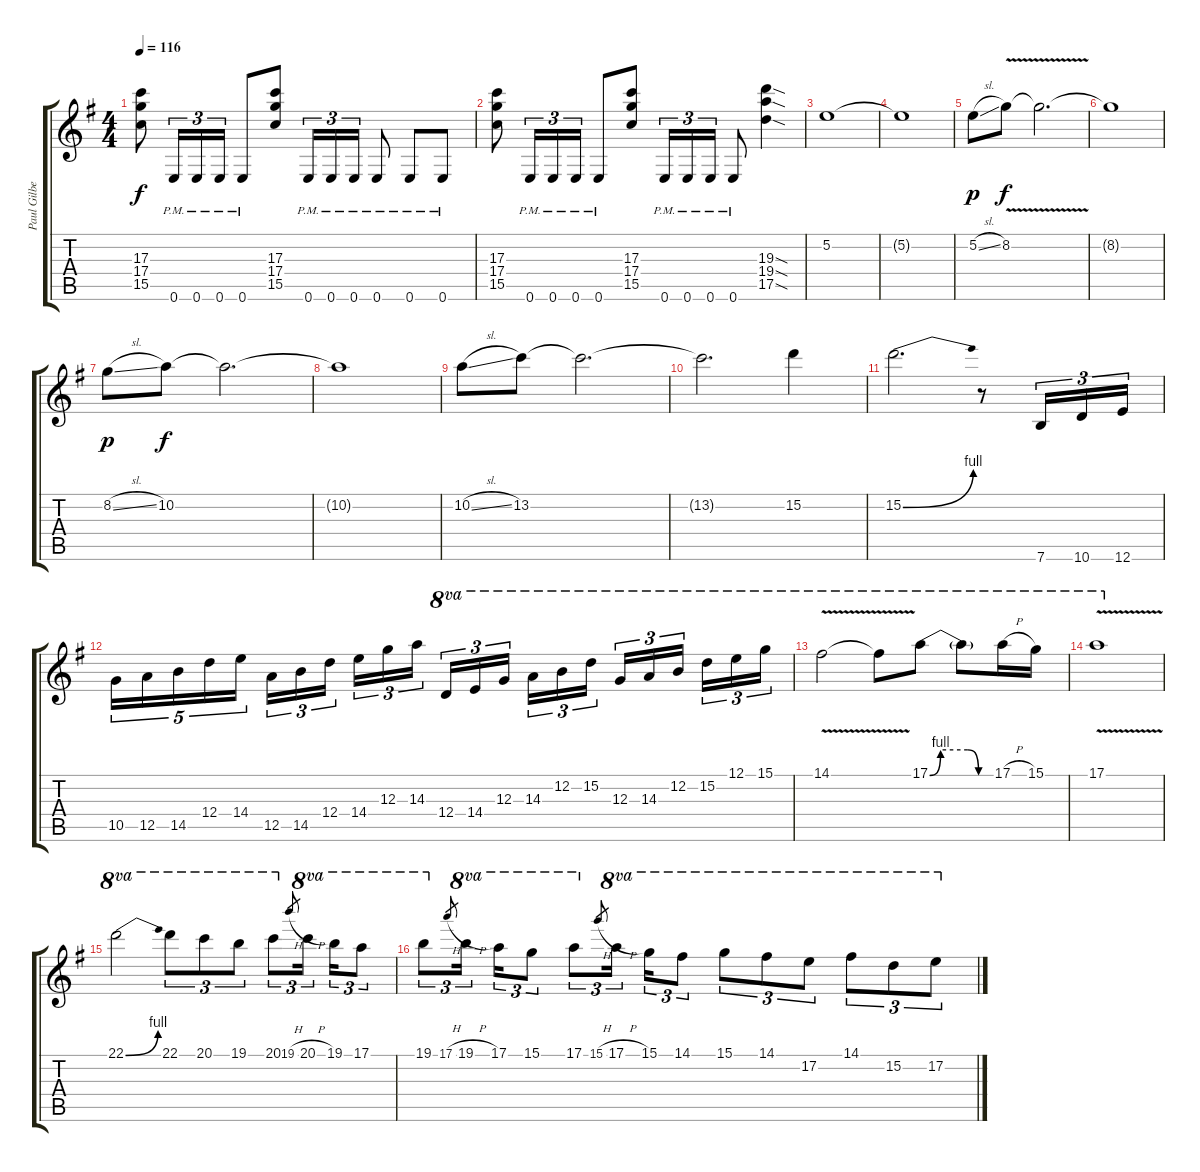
\track ("Paul Gilbert" "Paul Gilbe") {instrument distortionguitar}
\staff {score tabs}
\tuning (E4 B3 G3 D3 A2 E2) {hide}
\ts (4 4)
\tempo 116
\clef g2
\ks g
(17.3 17.4 15.5).8{dy f} 0.6{pm}.16{tu (3 2)} 0.6{pm}.16{tu (3 2)} 0.6{pm}.16{tu (3 2)} 0.6{pm}.8 (17.3 17.4 15.5).8 0.6{pm}.16{tu (3 2)} 0.6{pm}.16{tu (3 2)} 0.6{pm}.16{tu (3 2)} 0.6{pm}.8 0.6{pm}.8 0.6{pm}.8 |
(17.3 17.4 15.5).8 0.6{pm}.16{tu (3 2)} 0.6{pm}.16{tu (3 2)} 0.6{pm}.16{tu (3 2)} 0.6{pm}.8 (17.3 17.4 15.5).8 0.6{pm}.16{tu (3 2)} 0.6{pm}.16{tu (3 2)} 0.6{pm}.16{tu (3 2)} 0.6{pm}.8 (19.3{sod} 19.4{sod} 17.5{sod}).4 |
5.2.1{volume 16 balance 8} |
5.2{t}.1 |
5.2{sl}.8{dy p} 8.2{v}.8{dy f} 8.2{t}.2{d} |
8.2{t}.1 |
8.2{sl}.8{dy p} 10.2.8{dy f} 10.2{t}.2{d} |
10.2{t}.1 |
10.2{sl}.8 13.2.8 13.2{t}.2{d} |
13.2{t}.2{d} 15.2.4 |
15.2{be (bend 0 0 60 4)}.2{d} r.8 7.6.16{tu (3 2)} 10.6.16{tu (3 2)} 12.6.16{tu (3 2)} |
10.5.16{tu (5 4)} 12.5.16{tu (5 4)} 14.5.16{tu (5 4)} 12.4.16{tu (5 4)} 14.4.16{tu (5 4)} 12.5.16{tu (3 2)} 14.5.16{tu (3 2)} 12.4.16{tu (3 2) beam splitsecondary} 14.4.16{tu (3 2)} 12.3.16{tu (3 2)} 14.3.16{tu (3 2)} 12.4.16{tu (3 2) ot 8va} 14.4.16{tu (3 2) ot 8va} 12.3.16{tu (3 2) ot 8va beam splitsecondary} 14.3.16{tu (3 2) ot 8va} 12.2.16{tu (3 2) ot 8va} 15.2.16{tu (3 2) ot 8va} 12.3.16{tu (3 2) ot 8va} 14.3.16{tu (3 2) ot 8va} 12.2.16{tu (3 2) ot 8va beam splitsecondary} 15.2.16{tu (3 2) ot 8va} 12.1.16{tu (3 2) ot 8va} 15.1.16{tu (3 2) ot 8va} |
14.1{v}.2{ot 8va} 14.1{t}.8{ot 8va} 17.1{be (custom 0 0 10 4 35 4 45 0 60 0)}.8{ot 8va} 17.1{t}.8{ot 8va} 17.1{h}.16{ot 8va} 15.1.16{ot 8va} |
17.1{v}.1{ot 8va} |
22.1{be (bend 0 0 60 4)}.2{ot 8va} 22.1.8{tu (3 2) ot 8va} 20.1.8{tu (3 2) ot 8va} 19.1.8{tu (3 2) ot 8va} 20.1.8{tu (3 2) ot 8va} 19.1{h}.8{gr} 20.1{h}.16{tu (3 2) ot 8va beam splitsecondary} 19.1.16{tu (3 2) ot 8va} 17.1.8{tu (3 2) ot 8va} |
19.1.8{tu (3 2) ot 8va} 17.1{h}.8{gr} 19.1{h}.16{tu (3 2) ot 8va beam splitsecondary} 17.1.16{tu (3 2) ot 8va} 15.1.8{tu (3 2) ot 8va} 17.1.8{tu (3 2) ot 8va} 15.1{h}.8{gr} 17.1{h}.16{tu (3 2) ot 8va beam splitsecondary} 15.1.16{tu (3 2) ot 8va} 14.1.8{tu (3 2) ot 8va} 15.1.8{tu (3 2) ot 8va} 14.1.8{tu (3 2) ot 8va} 17.2.8{tu (3 2) ot 8va} 14.1.8{tu (3 2) ot 8va} 15.2.8{tu (3 2) ot 8va} 17.2.8{tu (3 2) ot 8va}
